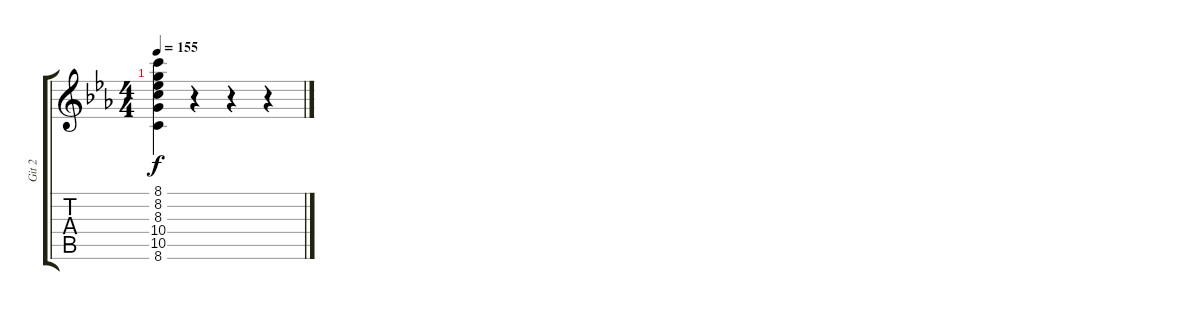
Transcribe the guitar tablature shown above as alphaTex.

\track ("Git 2" "Git 2") {instrument distortionguitar}
\staff {score tabs}
\tuning (E4 B3 G3 D3 A2 E2) {hide}
\ts (4 4)
\tempo 155
\clef g2
\ks cminor
(8.1 8.2 8.3 10.4 10.5 8.6).4{dy f} r.4 r.4 r.4
